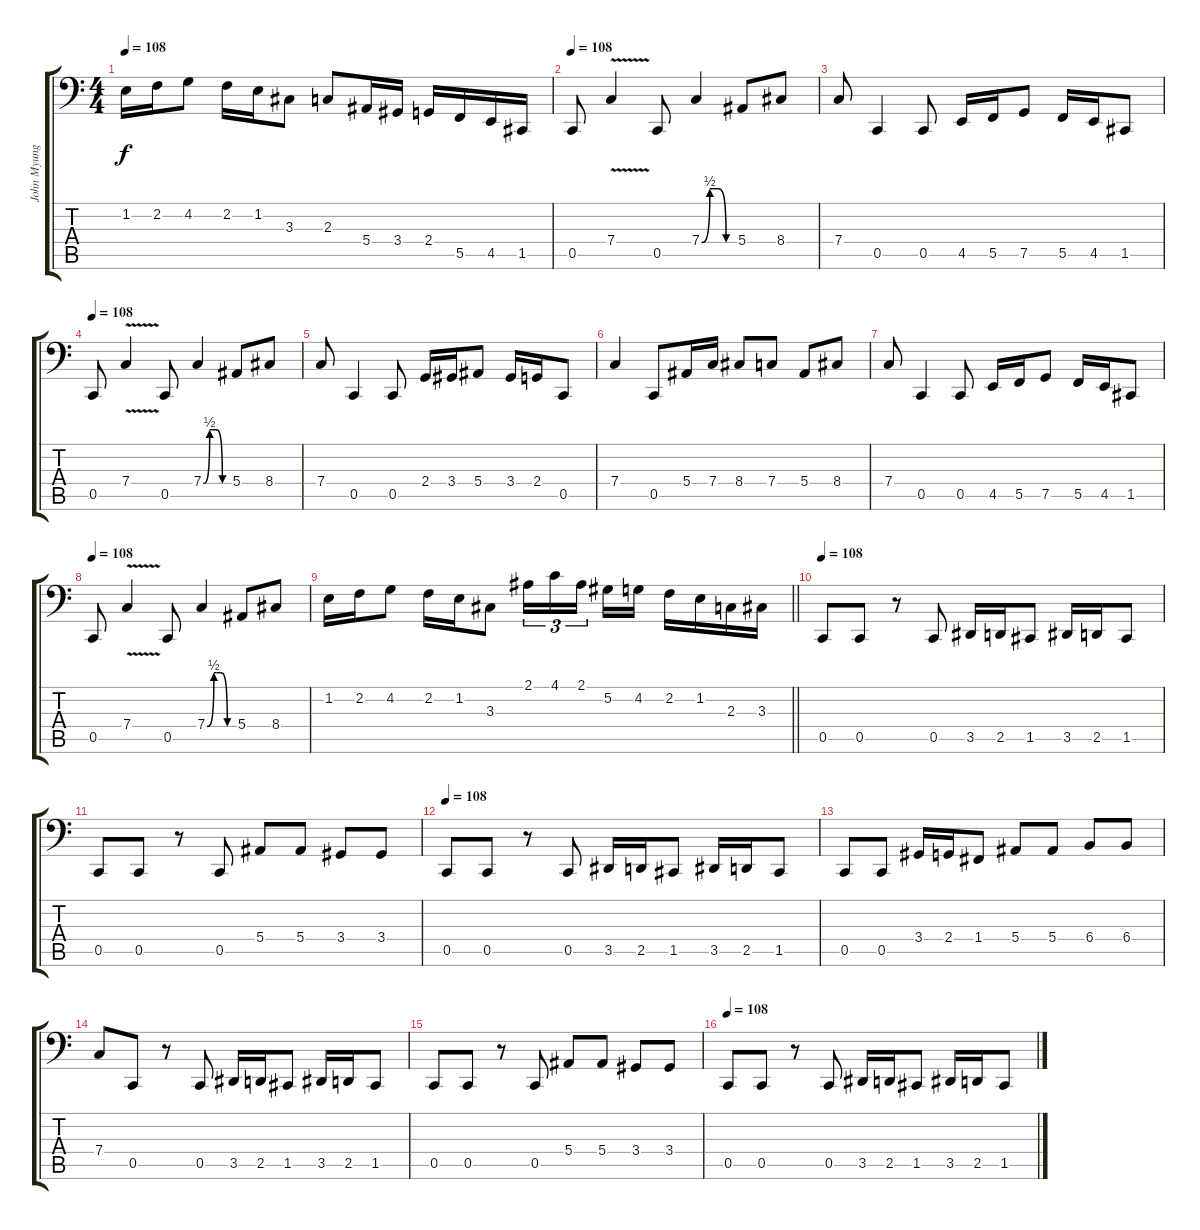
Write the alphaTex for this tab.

\track ("John Myung" "John Myung") {instrument electricbassfinger}
\staff {score tabs}
\tuning (Ab2 Eb2 Bb1 F1 C1 G0) {hide}
\ts (4 4)
\tempo 108
\clef f4
\ks c
1.2.16{dy f} 2.2.16 4.2.8 2.2.16 1.2.16 3.3.8 2.3.8 5.4.16 3.4.16 2.4.16 5.5.16 4.5.16 1.5.16 |
\tempo 108
0.5.8 7.4{v}.4 0.5.8 7.4{be (custom 0 0 15 2 21 2 30 2 45 0 60 0)}.4 5.4.8 8.4.8 |
7.4.8 0.5.4 0.5.8 4.5.16 5.5.16 7.5.8 5.5.16 4.5.16 1.5.8 |
\tempo 108
0.5.8 7.4{v}.4 0.5.8 7.4{be (custom 0 0 15 2 21 2 30 2 45 0 60 0)}.4 5.4.8 8.4.8 |
7.4.8 0.5.4 0.5.8 2.4.16 3.4.16 5.4.8 3.4.16 2.4.16 0.5.8 |
7.4.4 0.5.8 5.4.16 7.4.16 8.4.8 7.4.8 5.4.8 8.4.8 |
7.4.8 0.5.4 0.5.8 4.5.16 5.5.16 7.5.8 5.5.16 4.5.16 1.5.8 |
\tempo 108
0.5.8 7.4{v}.4 0.5.8 7.4{be (custom 0 0 15 2 21 2 30 2 45 0 60 0)}.4 5.4.8 8.4.8 |
\barLineRight lightlight
1.2.16 2.2.16 4.2.8 2.2.16 1.2.16 3.3.8 2.1.16{tu (3 2)} 4.1.16{tu (3 2)} 2.1.16{tu (3 2)} 5.2.16 4.2.16 2.2.16 1.2.16 2.3.16 3.3.16 |
\tempo 108
0.5.8 0.5.8 r.8 0.5.8 3.5.16 2.5.16 1.5.8 3.5.16 2.5.16 1.5.8 |
0.5.8 0.5.8 r.8 0.5.8 5.4.8 5.4.8 3.4.8 3.4.8 |
\tempo 108
0.5.8 0.5.8 r.8 0.5.8 3.5.16 2.5.16 1.5.8 3.5.16 2.5.16 1.5.8 |
0.5.8 0.5.8 3.4.16 2.4.16 1.4.8 5.4.8 5.4.8 6.4.8 6.4.8 |
7.4.8 0.5.8 r.8 0.5.8 3.5.16 2.5.16 1.5.8 3.5.16 2.5.16 1.5.8 |
0.5.8 0.5.8 r.8 0.5.8 5.4.8 5.4.8 3.4.8 3.4.8 |
\tempo 108
0.5.8 0.5.8 r.8 0.5.8 3.5.16 2.5.16 1.5.8 3.5.16 2.5.16 1.5.8
